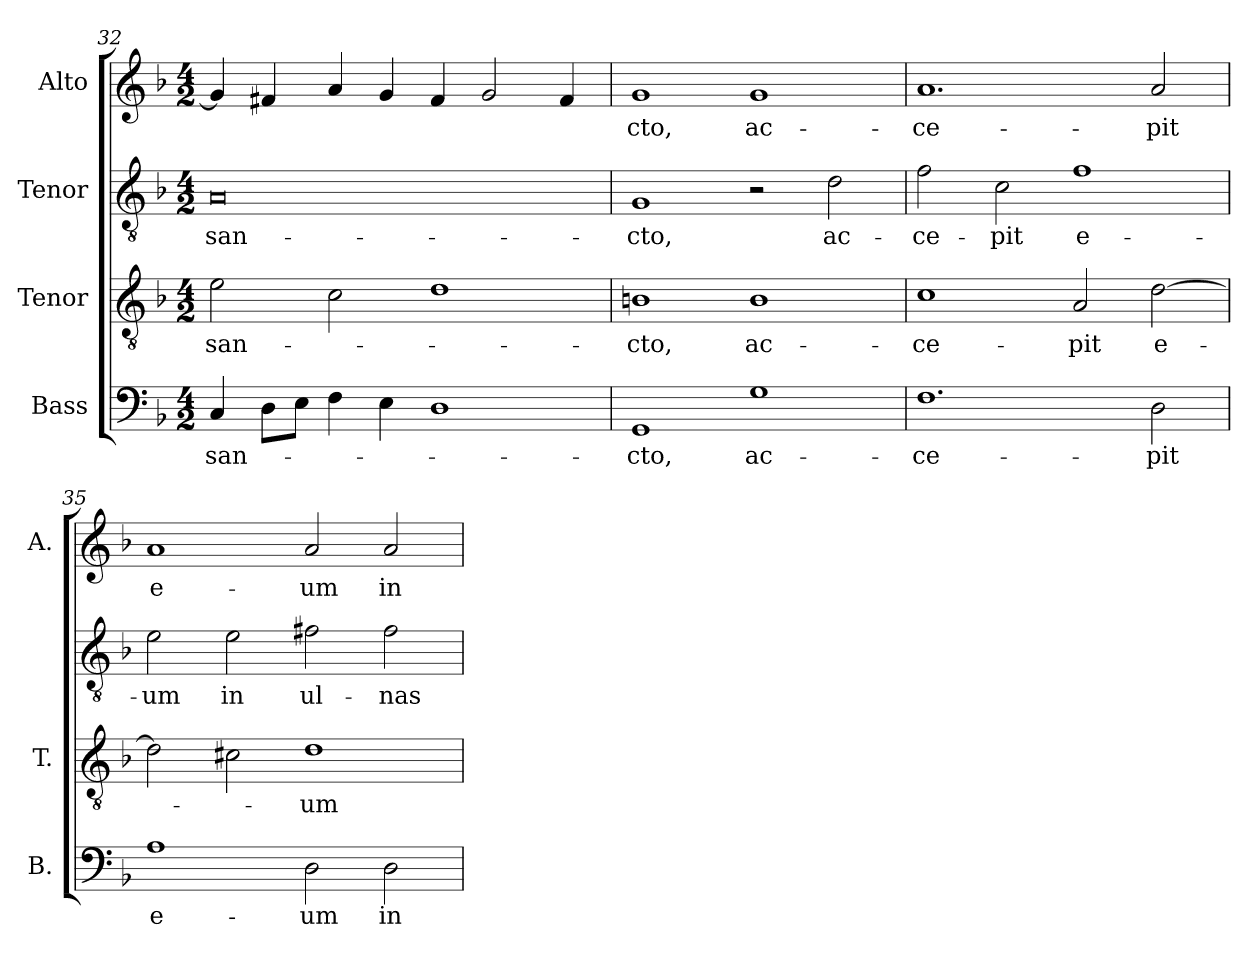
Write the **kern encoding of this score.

**kern	**text	**kern	**text	**kern	**text	**kern	**text
*part4	*part4	*part3	*part3	*part2	*part2	*part1	*part1
*staff4	*staff4	*staff3	*staff3	*staff2	*staff2	*staff1	*staff1
*I"Bass	*	*I"Tenor	*	*I"Tenor	*	*I"Alto	*
*I'B.	*	*I'T.	*	*	*	*I'A.	*
!!LO:LB:g=z
*clefF4	*	*clefGv2	*	*clefGv2	*	*clefG2	*
*	*	*ITrd7c12	*	*ITrd7c12	*	*	*
*k[b-]	*	*k[b-]	*	*k[b-]	*	*k[b-]	*
*F:	*	*F:	*	*F:	*	*F:	*
*M4/2	*	*M4/2	*	*M4/2	*	*M4/2	*
=32	=32	=32	=32	=32	=32	=32	=32
!	!LO:LY:b:color=#000000	!	!	!	!	!	!
!	!	!	!LO:LY:b:color=#000000	!	!	!	!
!	!	!	!	!	!LO:LY:b:color=#000000	!	!
4Ci/	san-	2Ei\	san-	0AAi	san-	4gi/]	.
8Di\L	.	.	.	.	.	4f#Xi/	.
8Ei\J	.	.	.	.	.	.	.
4Fi\	.	2Ci\	.	.	.	4ai/	.
4Ei\	.	.	.	.	.	4gi/	.
1Di	.	1Di	.	.	.	4f#i/	.
.	.	.	.	.	.	2gi/	.
.	.	.	.	.	.	4f#i/	.
=33	=33	=33	=33	=33	=33	=33	=33
!	!LO:LY:b:color=#000000	!	!	!	!	!	!
!	!	!	!LO:LY:b:color=#000000	!	!	!	!
!	!	!	!	!	!LO:LY:b:color=#000000	!	!
!	!	!	!	!	!	!	!LO:LY:b:color=#000000
1GGi	-cto,	1BBni	-cto,	1GGi	-cto,	1gi	-cto,
!	!LO:LY:b:color=#000000	!	!	!	!	!	!
!	!	!	!LO:LY:b:color=#000000	!	!	!	!
!	!	!	!	!	!	!	!LO:LY:b:color=#000000
1Gi	ac-	1BBi	ac-	2r	.	1gi	ac-
!	!	!	!	!	!LO:LY:b:color=#000000	!	!
.	.	.	.	2Di\	ac-	.	.
=34	=34	=34	=34	=34	=34	=34	=34
!	!LO:LY:b:color=#000000	!	!	!	!	!	!
!	!	!	!LO:LY:b:color=#000000	!	!	!	!
!	!	!	!	!	!LO:LY:b:color=#000000	!	!
!	!	!	!	!	!	!	!LO:LY:b:color=#000000
1.Fi	-ce-	1Ci	-ce-	2Fi\	-ce-	1.ai	-ce-
!	!	!	!	!	!LO:LY:b:color=#000000	!	!
.	.	.	.	2Ci\	-pit	.	.
!	!	!	!LO:LY:b:color=#000000	!	!	!	!
!	!	!	!	!	!LO:LY:b:color=#000000	!	!
.	.	2AAi/	-pit	1Fi	e-	.	.
!	!LO:LY:b:color=#000000	!	!	!	!	!	!
!	!	!	!LO:LY:b:color=#000000	!	!	!	!
!	!	!	!	!	!	!	!LO:LY:b:color=#000000
2Di\	-pit	[2Di\	e-	.	.	2ai/	-pit
=35	=35	=35	=35	=35	=35	=35	=35
!	!LO:LY:b:color=#000000	!	!	!	!	!	!
!	!	!	!	!	!LO:LY:b:color=#000000	!	!
!	!	!	!	!	!	!	!LO:LY:b:color=#000000
1Ai	e-	2Di\]	.	2Ei\	-um	1ai	e-
!	!	!	!	!	!LO:LY:b:color=#000000	!	!
.	.	2C#Xi\	.	2Ei\	in	.	.
!	!LO:LY:b:color=#000000	!	!	!	!	!	!
!	!	!	!LO:LY:b:color=#000000	!	!	!	!
!	!	!	!	!	!LO:LY:b:color=#000000	!	!
!	!	!	!	!	!	!	!LO:LY:b:color=#000000
2Di\	-um	1Di	-um	2F#Xi\	ul-	2ai/	-um
!	!LO:LY:b:color=#000000	!	!	!	!	!	!
!	!	!	!	!	!LO:LY:b:color=#000000	!	!
!	!	!	!	!	!	!	!LO:LY:b:color=#000000
2Di\	in	.	.	2F#i\	-nas	2ai/	in
=	=	=	=	=	=	=	=
*-	*-	*-	*-	*-	*-	*-	*-
